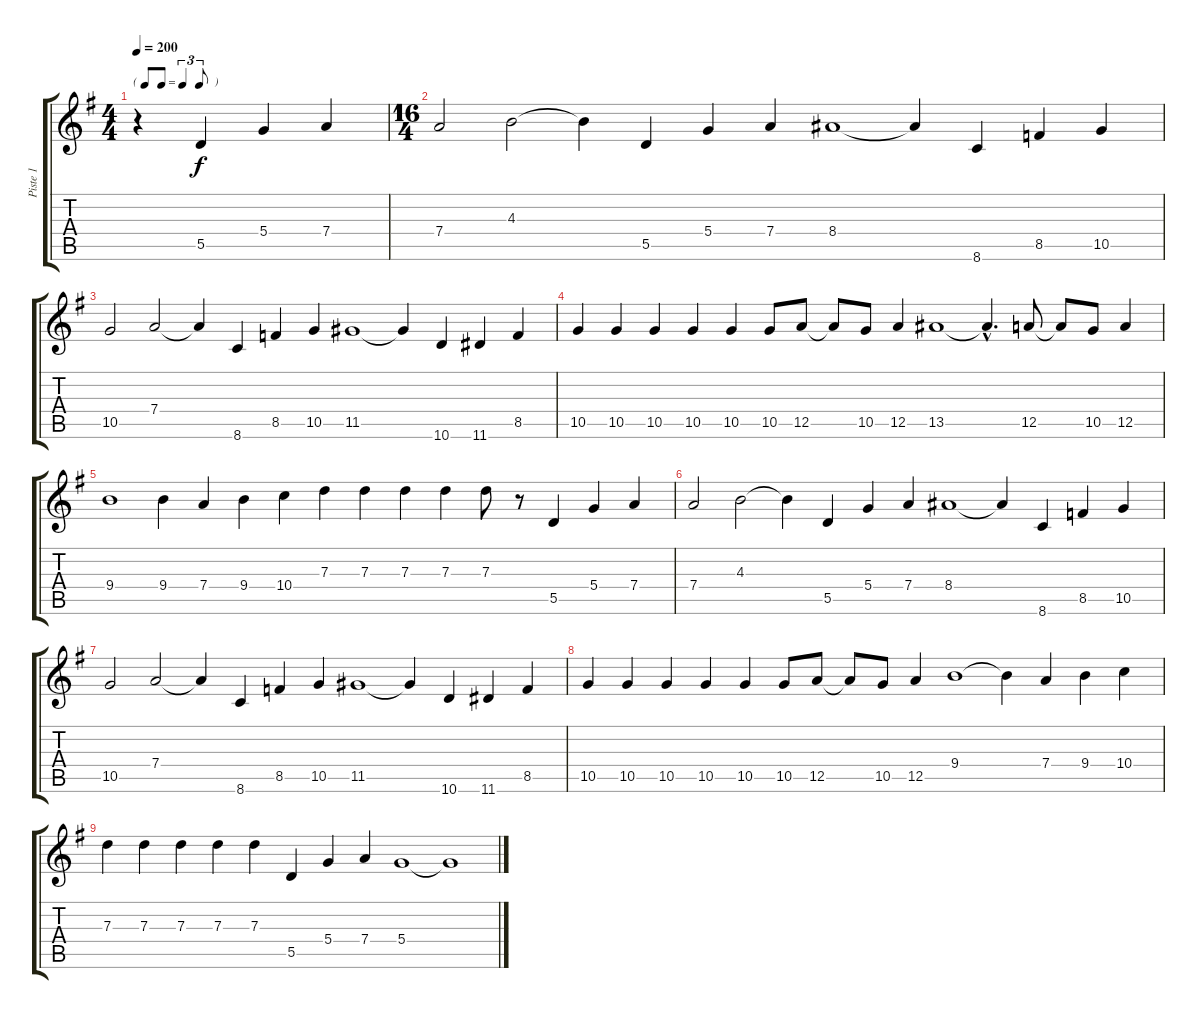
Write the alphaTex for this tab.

\track ("Piste 1" "Piste 1") {instrument acousticguitarsteel}
\staff {score tabs}
\tuning (E4 B3 G3 D3 A2 E2) {hide}
\ts (4 4)
\tf triplet8th
\tempo 200
\clef g2
\ks g
r.4{dy f instrument acousticguitarsteel} 5.5.4 5.4.4 7.4.4 |
\ts (16 4)
7.4.2 4.3.2 4.3{t}.4 5.5.4 5.4.4 7.4.4 8.4.1 8.4{t}.4 8.6.4 8.5.4 10.5.4 |
10.5.2 7.4.2 7.4{t}.4 8.6.4 8.5.4 10.5.4 11.5.1 11.5{t}.4 10.6.4 11.6.4 8.5.4 |
10.5.4 10.5.4 10.5.4 10.5.4 10.5.4 10.5.8 12.5.8 12.5{t}.8 10.5.8 12.5.4 13.5.1 13.5{hac t}.4{d} 12.5.8 12.5{t}.8 10.5.8 12.5.4 |
9.4.1 9.4.4 7.4.4 9.4.4 10.4.4 7.3.4 7.3.4 7.3.4 7.3.4 7.3.8 r.8 5.5.4 5.4.4 7.4.4 |
7.4.2 4.3.2 4.3{t}.4 5.5.4 5.4.4 7.4.4 8.4.1 8.4{t}.4 8.6.4 8.5.4 10.5.4 |
10.5.2 7.4.2 7.4{t}.4 8.6.4 8.5.4 10.5.4 11.5.1 11.5{t}.4 10.6.4 11.6.4 8.5.4 |
10.5.4 10.5.4 10.5.4 10.5.4 10.5.4 10.5.8 12.5.8 12.5{t}.8 10.5.8 12.5.4 9.4.1 9.4{t}.4 7.4.4 9.4.4 10.4.4 |
7.3.4 7.3.4 7.3.4 7.3.4 7.3.4 5.5.4 5.4.4 7.4.4 5.4.1 5.4{t}.1
